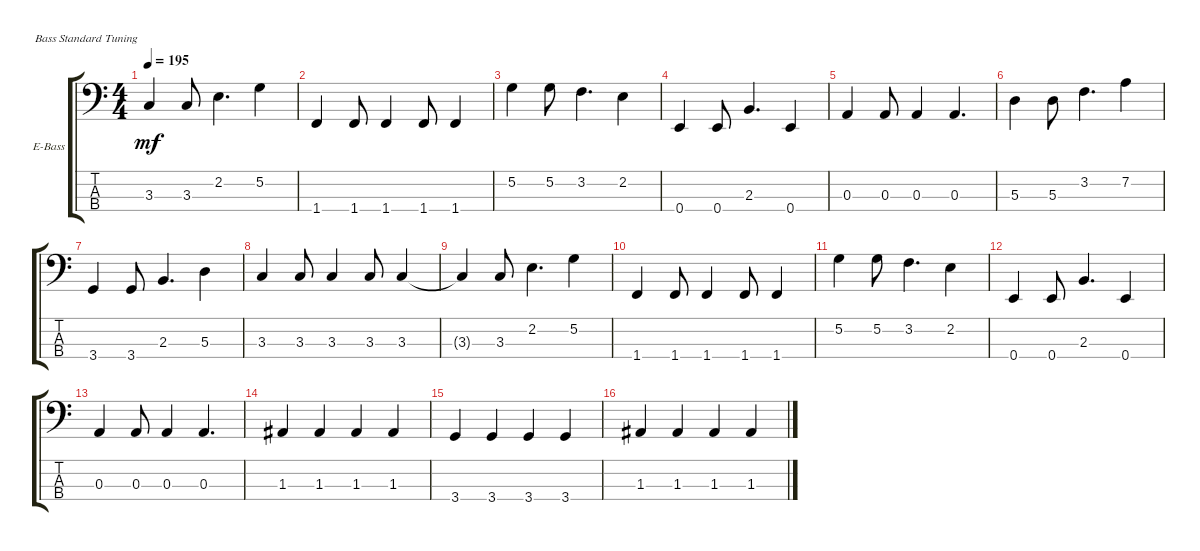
\defaultSystemsLayout 4
\bracketExtendMode groupsimilarinstruments
\firstSystemTrackNameOrientation horizontal
\otherSystemsTrackNameOrientation horizontal
\track ("Electric Bass" "E-Bass") {instrument electricbassfinger}
\staff {score tabs}
\tuning (G2 D2 A1 E1)
\ts (4 4)
\tempo 195
\clef f4
\ks c
3.3{t}.4{dy mf} 3.3.8 2.2.4{d} 5.2.4 |
1.4.4 1.4.8 1.4.4 1.4.8 1.4.4 |
5.2.4 5.2.8 3.2.4{d} 2.2.4 |
0.4.4 0.4.8 2.3.4{d} 0.4.4 |
0.3.4 0.3.8 0.3.4 0.3.4{d} |
5.3.4 5.3.8 3.2.4{d} 7.2.4 |
3.4.4 3.4.8 2.3.4{d} 5.3.4 |
3.3.4 3.3.8 3.3.4 3.3.8 3.3.4 |
3.3{t}.4 3.3.8 2.2.4{d} 5.2.4 |
1.4.4 1.4.8 1.4.4 1.4.8 1.4.4 |
5.2.4 5.2.8 3.2.4{d} 2.2.4 |
0.4.4 0.4.8 2.3.4{d} 0.4.4 |
0.3.4 0.3.8 0.3.4 0.3.4{d} |
1.3.4 1.3.4 1.3.4 1.3.4 |
3.4.4 3.4.4 3.4.4 3.4.4 |
1.3.4 1.3.4 1.3.4 1.3.4
